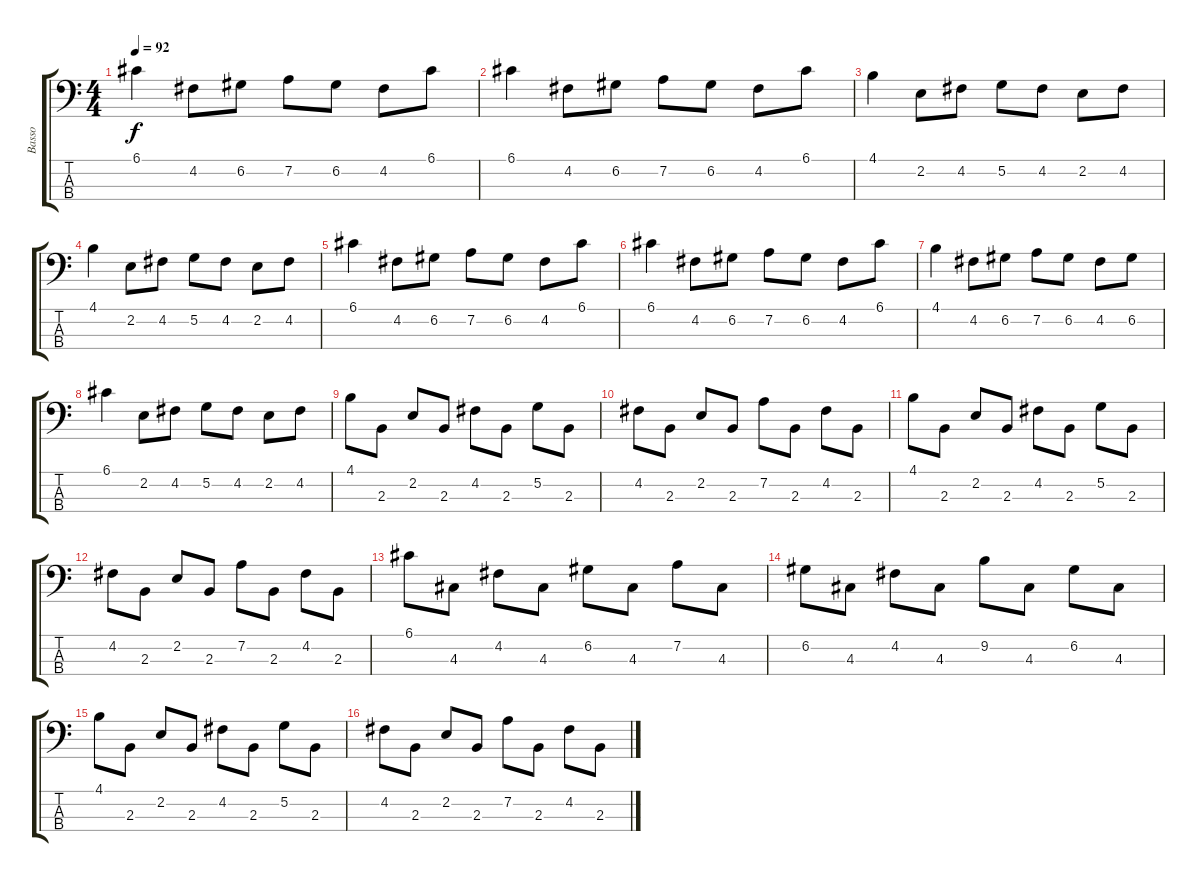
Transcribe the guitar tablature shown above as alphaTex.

\track ("Basso" "Basso") {instrument electricbasspick}
\staff {score tabs}
\tuning (G2 D2 A1 E1) {hide}
\ts (4 4)
\tempo 92
\clef f4
\ks c
6.1.4{dy f} 4.2.8 6.2.8 7.2.8 6.2.8 4.2.8 6.1.8 |
6.1.4 4.2.8 6.2.8 7.2.8 6.2.8 4.2.8 6.1.8 |
4.1.4 2.2.8 4.2.8 5.2.8 4.2.8 2.2.8 4.2.8 |
4.1.4 2.2.8 4.2.8 5.2.8 4.2.8 2.2.8 4.2.8 |
6.1.4 4.2.8 6.2.8 7.2.8 6.2.8 4.2.8 6.1.8 |
6.1.4 4.2.8 6.2.8 7.2.8 6.2.8 4.2.8 6.1.8 |
4.1.4 4.2.8 6.2.8 7.2.8 6.2.8 4.2.8 6.2.8 |
6.1.4 2.2.8 4.2.8 5.2.8 4.2.8 2.2.8 4.2.8 |
4.1.8 2.3.8 2.2.8 2.3.8 4.2.8 2.3.8 5.2.8 2.3.8 |
4.2.8 2.3.8 2.2.8 2.3.8 7.2.8 2.3.8 4.2.8 2.3.8 |
4.1.8 2.3.8 2.2.8 2.3.8 4.2.8 2.3.8 5.2.8 2.3.8 |
4.2.8 2.3.8 2.2.8 2.3.8 7.2.8 2.3.8 4.2.8 2.3.8 |
6.1.8 4.3.8 4.2.8 4.3.8 6.2.8 4.3.8 7.2.8 4.3.8 |
6.2.8 4.3.8 4.2.8 4.3.8 9.2.8 4.3.8 6.2.8 4.3.8 |
4.1.8 2.3.8 2.2.8 2.3.8 4.2.8 2.3.8 5.2.8 2.3.8 |
4.2.8 2.3.8 2.2.8 2.3.8 7.2.8 2.3.8 4.2.8 2.3.8
